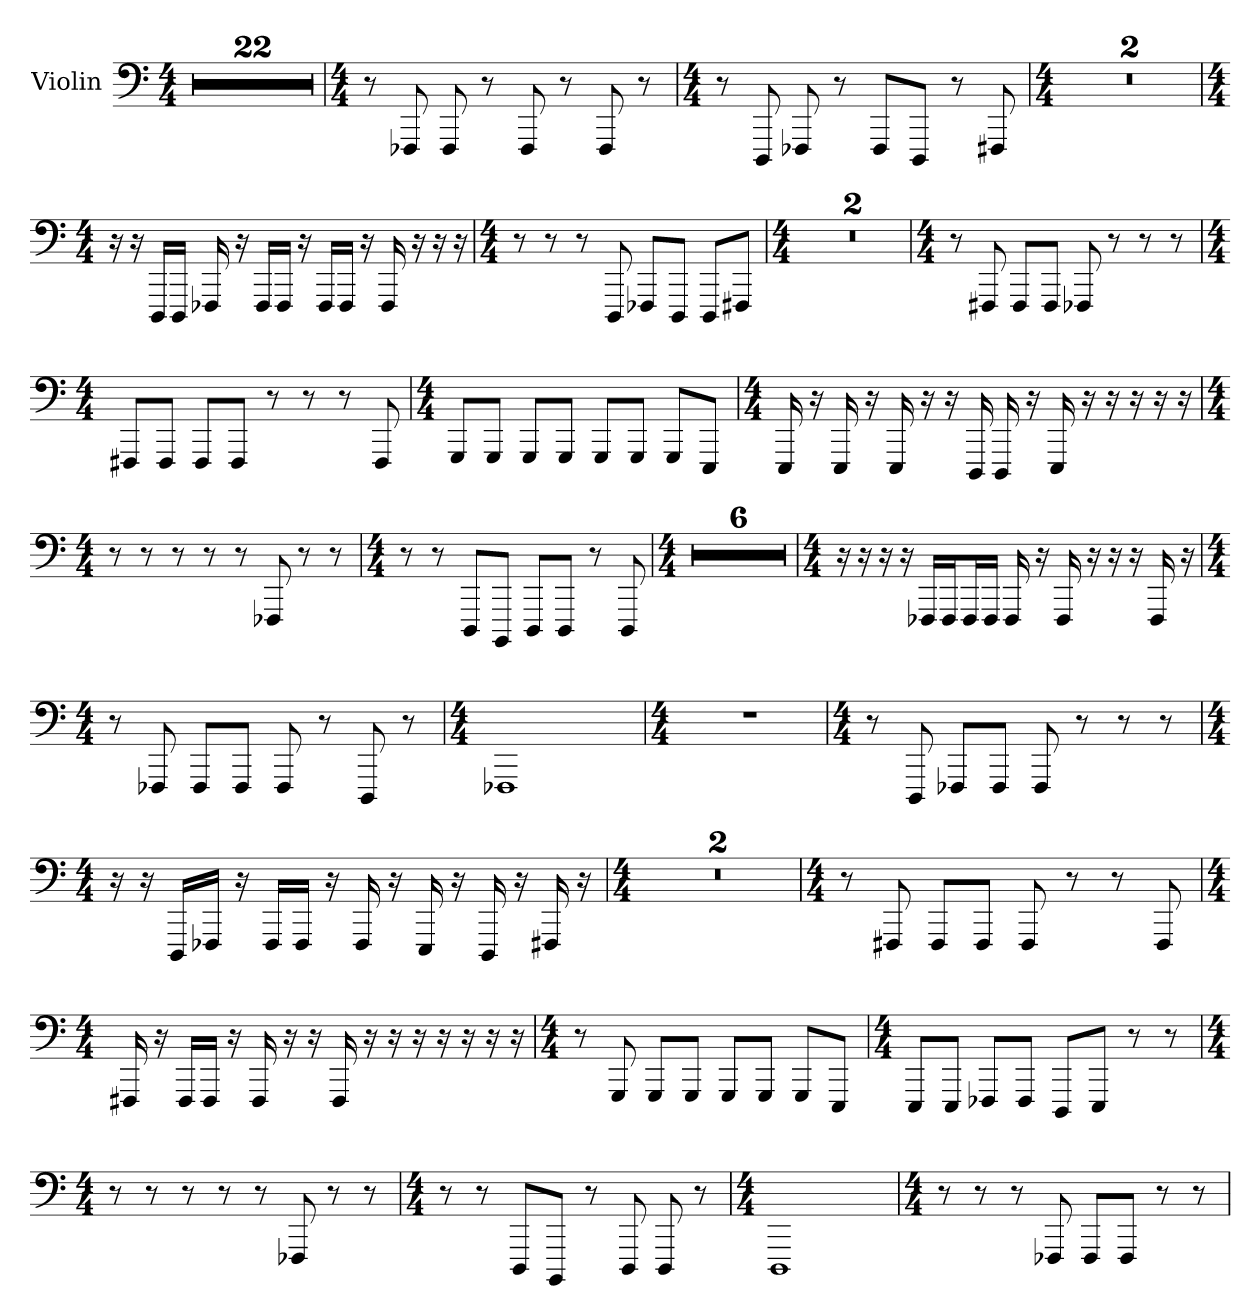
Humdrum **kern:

**kern
*part1
*staff1
*I"Violin
*I'Vln
*M4/4
=
1r
=
*M4/4
1r
=
*M4/4
1r
=
*M4/4
1r
=
*M4/4
1r
=
*M4/4
1r
=
*M4/4
1r
=
*M4/4
1r
=
*M4/4
1r
=
*M4/4
1r
=
*M4/4
1r
=
*M4/4
1r
=
*M4/4
1r
=
*M4/4
1r
=
*M4/4
1r
=
*M4/4
1r
=
*M4/4
1r
=
*M4/4
1r
=
*M4/4
1r
=
*M4/4
1r
=
*M4/4
1r
=
*M4/4
1r
=
*M4/4
8r
8FFF-X
8FFF-
8r
8FFF-
8r
8FFF-
8r
=
*M4/4
8r
8DDD
8FFF-X
8r
8FFF-L
8DDDJ
8r
8FFF#X
=
*M4/4
1r
=
*M4/4
1r
=
*M4/4
16r
16r
16DDDLL
16DDDJJ
16FFF-X
16r
16FFF-LL
16FFF-JJ
16r
16FFF-LL
16FFF-JJ
16r
16FFF-
16r
16r
16r
=
*M4/4
8r
8r
8r
8DDD
8FFF-XL
8DDDJ
8DDDL
8FFF#XJ
=
*M4/4
1r
=
*M4/4
1r
=
*M4/4
8r
8FFF#X
8FFF#L
8FFF#J
8FFF-X
8r
8r
8r
=
*M4/4
8FFF#XL
8FFF#J
8FFF#L
8FFF#J
8r
8r
8r
8FFF#
=
*M4/4
8GGGL
8GGGJ
8GGGL
8GGGJ
8GGGL
8GGGJ
8GGGL
8EEEJ
=
*M4/4
16EEE
16r
16EEE
16r
16EEE
16r
16r
16DDD
16DDD
16r
16EEE
16r
16r
16r
16r
16r
=
*M4/4
8r
8r
8r
8r
8r
8FFF-X
8r
8r
=
*M4/4
8r
8r
8DDDL
8BBBBJ
8DDDL
8DDDJ
8r
8DDD
=
*M4/4
1r
=
*M4/4
1r
=
*M4/4
1r
=
*M4/4
1r
=
*M4/4
1r
=
*M4/4
1r
=
*M4/4
16r
16r
16r
16r
16FFF-XLL
16FFF-J
16FFF-L
16FFF-JJ
16FFF-
16r
16FFF-
16r
16r
16r
16FFF-
16r
=
*M4/4
8r
8FFF-X
8FFF-L
8FFF-J
8FFF-
8r
8DDD
8r
=
*M4/4
1FFF-X
=
*M4/4
1r
=
*M4/4
8r
8DDD
8FFF-XL
8FFF-J
8FFF-
8r
8r
8r
=
*M4/4
16r
16r
16DDDLL
16FFF-XJJ
16r
16FFF-LL
16FFF-JJ
16r
16FFF-
16r
16EEE
16r
16DDD
16r
16FFF#X
16r
=
*M4/4
1r
=
*M4/4
1r
=
*M4/4
8r
8FFF#X
8FFF#L
8FFF#J
8FFF#
8r
8r
8FFF#
=
*M4/4
16FFF#X
16r
16FFF#LL
16FFF#JJ
16r
16FFF#
16r
16r
16FFF#
16r
16r
16r
16r
16r
16r
16r
=
*M4/4
8r
8GGG
8GGGL
8GGGJ
8GGGL
8GGGJ
8GGGL
8EEEJ
=
*M4/4
8EEEL
8EEEJ
8FFF-XL
8FFF-J
8DDDL
8EEEJ
8r
8r
=
*M4/4
8r
8r
8r
8r
8r
8FFF-X
8r
8r
=
*M4/4
8r
8r
8DDDL
8BBBBJ
8r
8DDD
8DDD
8r
=
*M4/4
1DDD
=
*M4/4
8r
8r
8r
8FFF-X
8FFF-L
8FFF-J
8r
8r
=
*-
